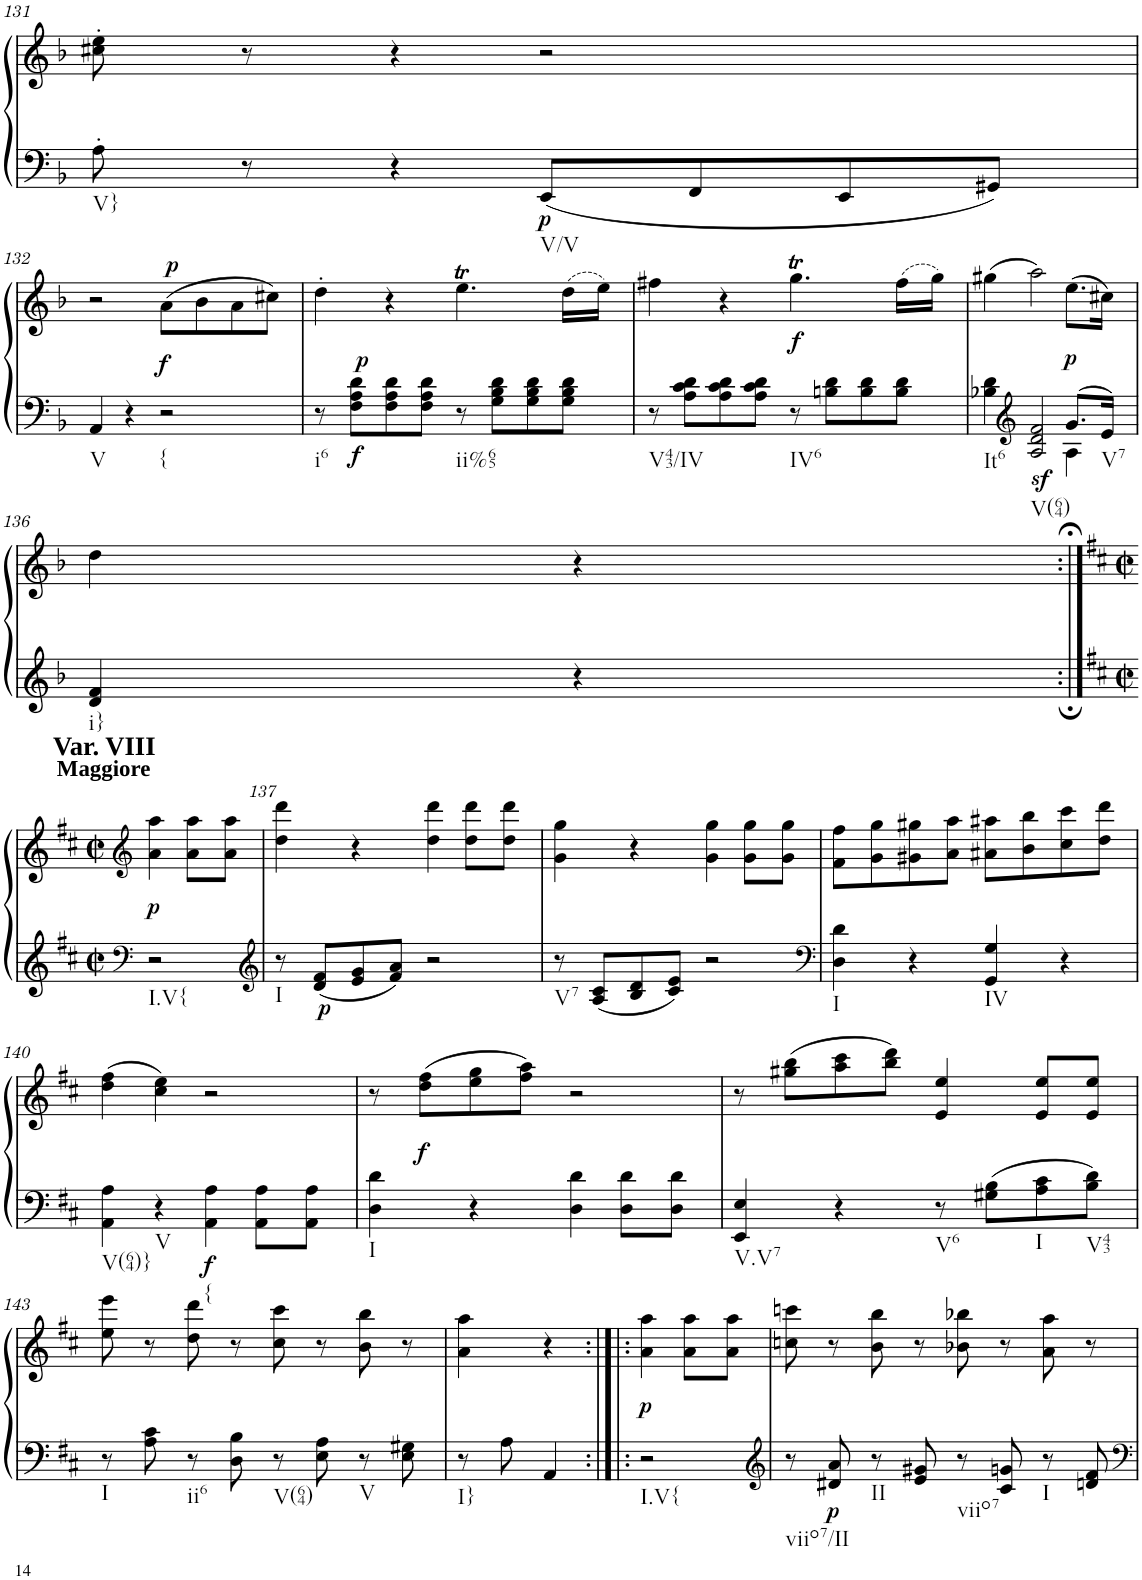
**kern	**kern	**dynam
*part1	*part1	*part1
*staff2	*staff1	*staff1/2
*I"unbenannt2	*	*
!!LO:PB:g=z
*clefF4	*clefG2	*
*k[b-]	*k[b-]	*
*M2/2	*M2/2	*
*met(c|)	*met(c|)	*
=131	=131	=131
!LO:TX:b:t=V}	!	!
8A'\	8cc#X\' 8ee\'	.
8r	8r	.
4r	4r	.
!LO:TX:b:t=V/V	!	!
!	!	!LO:DY:b=2
8EE/L	2r	p
8FF/	.	.
8EE/	.	.
8GG#X/J	.	.
!!LO:LB:g=z
=132	=132	=132
!LO:TX:b:t=V	!	!
4AA/	2r	.
4r	.	.
!LO:TX:b:t={	!	!
!	!	!LO:DY:b
!	!	!LO:DY:n=1:a
2r	(8a\L	f p
.	8b-\	.
.	8a\	.
.	8cc#X\J)	.
=133	=133	=133
!LO:TX:b:t=i6	!	!
8r	4dd'\	.
!	!	!LO:DY:b=2
!	!	!LO:DY:n=1:a=2
8F\ 8A\ 8d\L	.	f p
8F\ 8A\ 8d\	4r	.
8F\ 8A\ 8d\J	.	.
!LO:TX:b:t=ii%65	!	!
8r	4.eet\	.
8G\ 8B-\ 8d\L	.	.
8G\ 8B-\ 8d\	.	.
8G\ 8B-\ 8d\J	(16dd\LL	.
.	16ee\JJ)	.
=134	=134	=134
!LO:TX:b:t=V43/IV	!	!
8r	4ff#X\	.
8A\ 8c\ 8d\L	.	.
8A\ 8c\ 8d\	4r	.
8A\ 8c\ 8d\J	.	.
!LO:TX:b:t=IV6	!	!
!	!	!LO:DY:b
8r	4.ggT\	f
8Bn\ 8d\L	.	.
8B\ 8d\	.	.
8B\ 8d\J	(16ff#\LL	.
.	16gg\JJ)	.
=135	=135	=135
*^	*	*
!LO:TX:b:t=It6	!	!	!
4B-X\ 4d\	2.ryy	(4gg#X\	.
*clefG2	*	*	*
!LO:TX:b:t=V(64)	!	!	!
!	!	!	!LO:DY:b=2
2A/ 2d/ 2f/	.	2aa\)	sf
!	!	!	!LO:DY:b
8.g/L	4A\	(8.ee\L	p
!LO:TX:b:t=V7	!	!	!
16e/Jk	.	16cc#X\Jk)	.
*v	*v	*	*
!!LO:LB:g=z
=136	=136	=136
!LO:TX:b:t=i}	!	!
4d/ 4f/	4dd\	.
4r	4r	.
!!LO:LB:g=z
=136X16:|!	=136X16:|!	=136X16:|!
*clefF4	*clefG2	*
*k[f#c#]	*k[f#c#]	*
*M2/2	*M2/2	*
*met(c|)	*met(c|)	*
!	!LO:TX:a:B:t=Maggiore	!
!	!LO:TX:a:B:t=Var. VIII	!
!LO:TX:b:t=I.V{	!	!
!	!	!LO:DY:b
2r	4a\ 4aa\	p
.	8a\ 8aa\L	.
.	8a\ 8aa\J	.
=137	=137	=137
*clefG2	*	*
!LO:TX:b:t=I	!	!
8r	4dd\ 4ddd\	.
!	!	!LO:DY:b=2
8d/ 8f#/L	.	p
8e/ 8g/	4r	.
8f#/ 8a/J	.	.
2r	4dd\ 4ddd\	.
.	8dd\ 8ddd\L	.
.	8dd\ 8ddd\J	.
=138	=138	=138
!LO:TX:b:t=V7	!	!
8r	4g\ 4gg\	.
8A/ 8c#/L	.	.
8B/ 8d/	4r	.
8c#/ 8e/J	.	.
2r	4g\ 4gg\	.
.	8g\ 8gg\L	.
.	8g\ 8gg\J	.
=139	=139	=139
*clefF4	*	*
!LO:TX:b:t=I	!	!
4D\ 4d\	8f#\ 8ff#\L	.
.	8g\ 8gg\	.
4r	8g#X\ 8gg#X\	.
.	8a\ 8aa\J	.
!LO:TX:b:t=IV	!	!
4GG/ 4G/	8a#X\ 8aa#X\L	.
.	8b\ 8bb\	.
4r	8cc#\ 8ccc#\	.
.	8dd\ 8ddd\J	.
!!LO:LB:g=z
=140	=140	=140
!LO:TX:b:t=V(64)}	!	!
4AA\ 4A\	(4dd\ 4ff#\	.
!LO:TX:b:t=V	!	!
4r	4cc#\ 4ee\)	.
!LO:TX:b:t={	!	!
!	!	!LO:DY:b=2
4AA\ 4A\	2r	f
8AA\ 8A\L	.	.
8AA\ 8A\J	.	.
=141	=141	=141
!LO:TX:b:t=I	!	!
4D\ 4d\	8r	.
!	!	!LO:DY:b
.	(8dd\ 8ff#\L	f
4r	8ee\ 8gg\	.
.	8ff#\ 8aa\J)	.
4D\ 4d\	2r	.
8D\ 8d\L	.	.
8D\ 8d\J	.	.
=142	=142	=142
!LO:TX:b:t=V.V7	!	!
4EE/ 4E/	8r	.
.	(8gg#X\ 8bb\L	.
4r	8aa\ 8ccc#\	.
.	8bb\ 8ddd\J)	.
!LO:TX:b:t=V6	!	!
8r	4e/ 4ee/	.
8G#X\ 8B\L	.	.
!LO:TX:b:t=I	!	!
8A\ 8c#\	8e/ 8ee/L	.
!LO:TX:b:t=V43	!	!
8B\ 8d\J	8e/ 8ee/J	.
!!LO:LB:g=z
=143	=143	=143
!LO:TX:b:t=I	!	!
8r	8ee\ 8eee\	.
8A\ 8c#\	8r	.
!LO:TX:b:t=ii6	!	!
8r	8dd\ 8ddd\	.
8D\ 8B\	8r	.
!LO:TX:b:t=V(64)	!	!
8r	8cc#\ 8ccc#\	.
8E\ 8A\	8r	.
!LO:TX:b:t=V	!	!
8r	8b\ 8bb\	.
8E\ 8G#X\	8r	.
=144	=144	=144
!LO:TX:b:t=I}	!	!
8r	4a\ 4aa\	.
8A\	.	.
4AA/	4r	.
=144X17:|!|:	=144X17:|!|:	=144X17:|!|:
!LO:TX:b:t=I.V{	!	!
!	!	!LO:DY:b
2r	4a\ 4aa\	p
.	8a\ 8aa\L	.
.	8a\ 8aa\J	.
=145	=145	=145
*clefG2	*	*
!LO:TX:b:t=viio7/II	!	!
8r	8ccn\ 8cccn\	.
!	!	!LO:DY:b=2
8d#X/ 8a/	8r	p
!LO:TX:b:t=II	!	!
8r	8b\ 8bb\	.
8e/ 8g#X/	8r	.
!LO:TX:b:t=viio7	!	!
8r	8b-X\ 8bb-X\	.
8c#/ 8gn/	8r	.
!LO:TX:b:t=I	!	!
8r	8a\ 8aa\	.
8dn/ 8f#/	8r	.
=	=	=
*-	*-	*-
